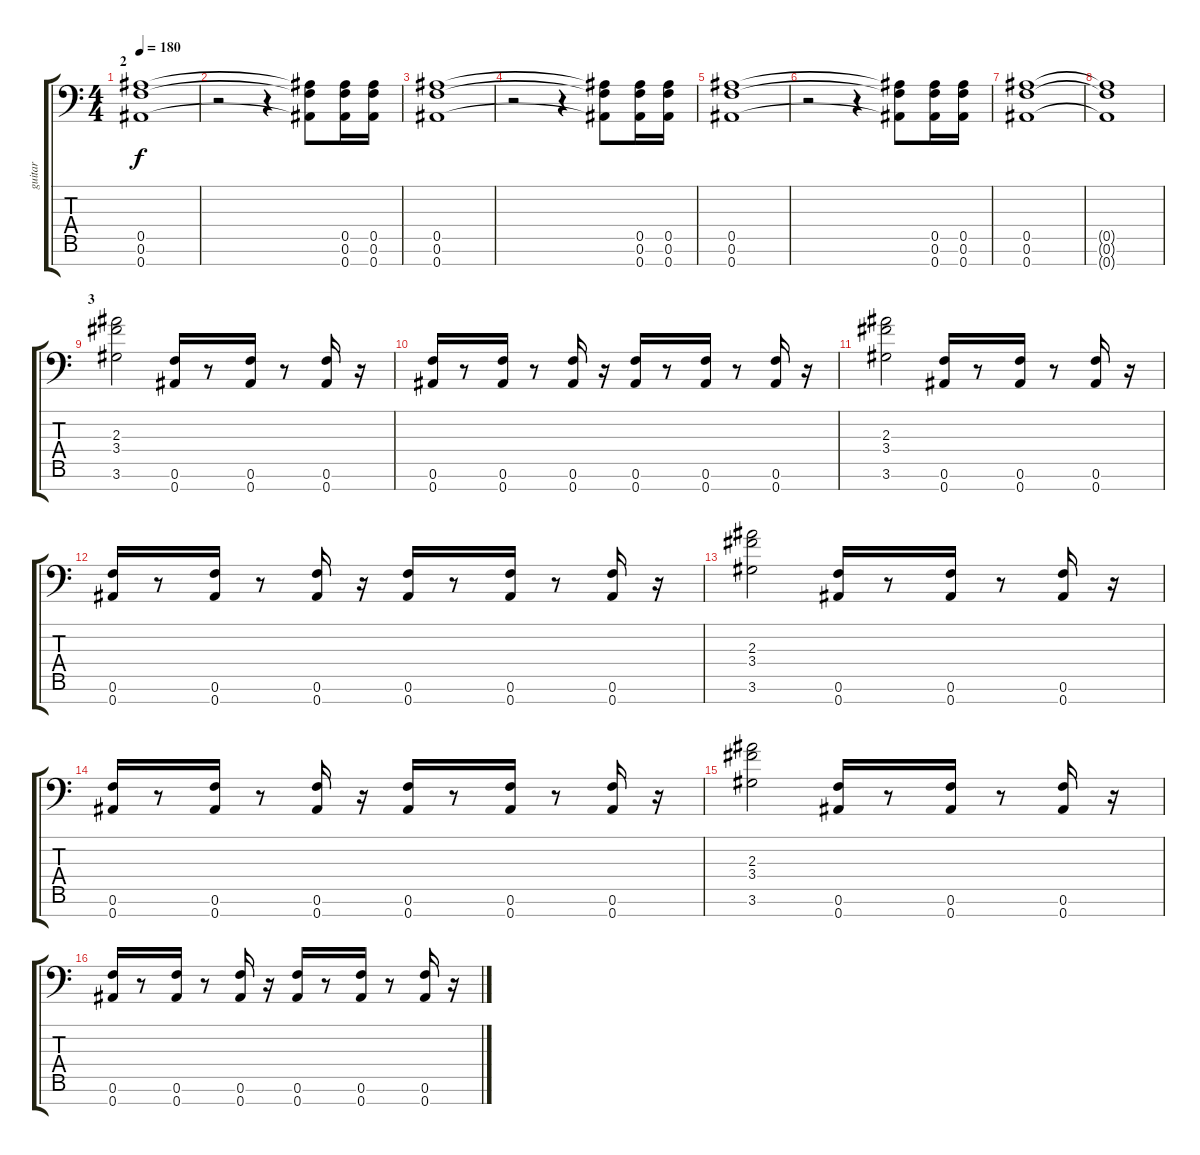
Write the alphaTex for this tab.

\track ("guitar" "guitar") {instrument overdrivenguitar}
\staff {score tabs}
\tuning (F4 C4 Ab3 Eb3 Bb2 F2 Bb1) {hide}
\ts (4 4)
\section ("" "2")
\tempo 180
\clef f4
\ks c
(0.5 0.6 0.7).1{dy f} |
r.2 r.4 (0.5{t} 0.6{t} 0.7{t}).8 (0.5 0.6 0.7).16 (0.5 0.6 0.7).16 |
(0.5 0.6 0.7).1 |
r.2 r.4 (0.5{t} 0.6{t} 0.7{t}).8 (0.5 0.6 0.7).16 (0.5 0.6 0.7).16 |
(0.5 0.6 0.7).1 |
r.2 r.4 (0.5{t} 0.6{t} 0.7{t}).8 (0.5 0.6 0.7).16 (0.5 0.6 0.7).16 |
(0.5 0.6 0.7).1 |
(0.5{t} 0.6{t} 0.7{t}).1 |
\section ("" "3")
(2.3 3.4 3.6).2 (0.6 0.7).16 r.8 (0.6 0.7).16 r.8 (0.6 0.7).16 r.16 |
(0.6 0.7).16 r.8 (0.6 0.7).16 r.8 (0.6 0.7).16 r.16 (0.6 0.7).16 r.8 (0.6 0.7).16 r.8 (0.6 0.7).16 r.16 |
(2.3 3.4 3.6).2 (0.6 0.7).16 r.8 (0.6 0.7).16 r.8 (0.6 0.7).16 r.16 |
(0.6 0.7).16 r.8 (0.6 0.7).16 r.8 (0.6 0.7).16 r.16 (0.6 0.7).16 r.8 (0.6 0.7).16 r.8 (0.6 0.7).16 r.16 |
(2.3 3.4 3.6).2 (0.6 0.7).16 r.8 (0.6 0.7).16 r.8 (0.6 0.7).16 r.16 |
(0.6 0.7).16 r.8 (0.6 0.7).16 r.8 (0.6 0.7).16 r.16 (0.6 0.7).16 r.8 (0.6 0.7).16 r.8 (0.6 0.7).16 r.16 |
(2.3 3.4 3.6).2 (0.6 0.7).16 r.8 (0.6 0.7).16 r.8 (0.6 0.7).16 r.16 |
(0.6 0.7).16 r.8 (0.6 0.7).16 r.8 (0.6 0.7).16 r.16 (0.6 0.7).16 r.8 (0.6 0.7).16 r.8 (0.6 0.7).16 r.16
